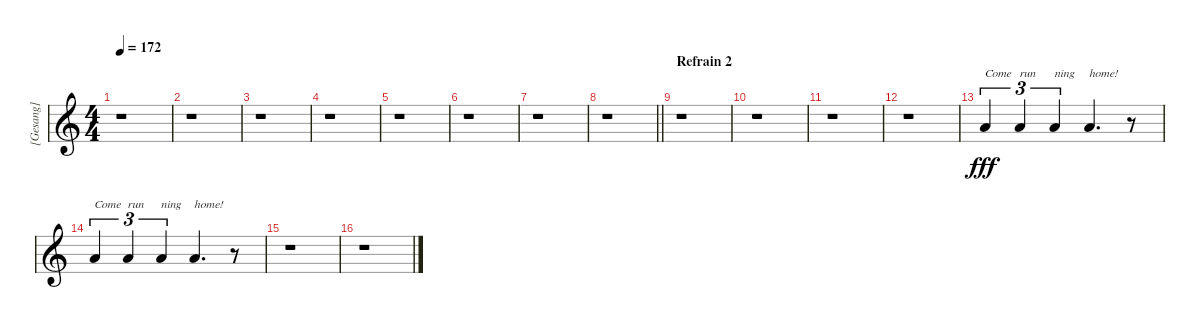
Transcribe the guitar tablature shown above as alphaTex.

\track ("[Gesang]" "[Gesang]") {instrument baritonesax}
\staff {score}
\tuning (E4 B3 G3 D3 A2 E2) {hide}
\ts (4 4)
\tempo 172
\clef g2
\ks c
r.1{dy fff} |
r.1 |
r.1 |
r.1 |
r.1 |
r.1 |
r.1 |
\barLineRight lightlight
r.1 |
\section ("" "Refrain 2")
r.1 |
r.1 |
r.1 |
r.1 |
10.2.4{tu (3 2) txt "Come"} 10.2.4{tu (3 2) txt "run"} 10.2.4{tu (3 2) txt "ning"} 10.2.4{d txt "home! "} r.8 |
10.2.4{tu (3 2) txt "Come"} 10.2.4{tu (3 2) txt "run"} 10.2.4{tu (3 2) txt "ning"} 10.2.4{d txt "home! "} r.8 |
r.1 |
r.1
